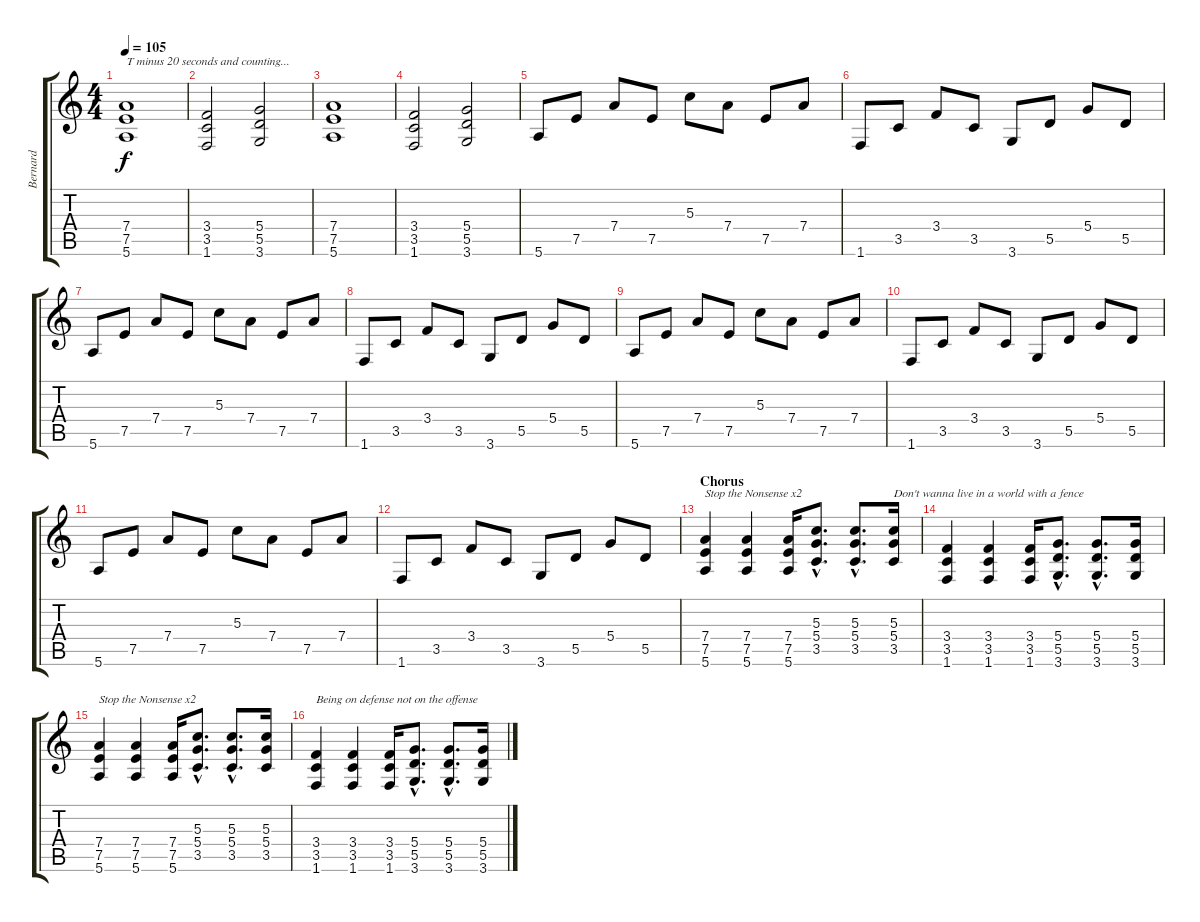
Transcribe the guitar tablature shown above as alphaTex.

\track ("Bernard" "Bernard") {instrument distortionguitar}
\staff {score tabs}
\tuning (E4 B3 G3 D3 A2 E2) {hide}
\ts (4 4)
\tempo 105
\clef g2
\ks c
(7.4 7.5 5.6).1{txt "T minus 20 seconds and counting..." dy f} |
(3.4 3.5 1.6).2 (5.4 5.5 3.6).2 |
(7.4 7.5 5.6).1 |
(3.4 3.5 1.6).2 (5.4 5.5 3.6).2 |
5.6.8{volume 13} 7.5.8 7.4.8 7.5.8 5.3.8 7.4.8 7.5.8 7.4.8 |
1.6.8 3.5.8 3.4.8 3.5.8 3.6.8 5.5.8 5.4.8 5.5.8 |
5.6.8 7.5.8 7.4.8 7.5.8 5.3.8 7.4.8 7.5.8 7.4.8 |
1.6.8 3.5.8 3.4.8 3.5.8 3.6.8 5.5.8 5.4.8 5.5.8 |
5.6.8 7.5.8 7.4.8 7.5.8 5.3.8 7.4.8 7.5.8 7.4.8 |
1.6.8 3.5.8 3.4.8 3.5.8 3.6.8 5.5.8 5.4.8 5.5.8 |
5.6.8 7.5.8 7.4.8 7.5.8 5.3.8 7.4.8 7.5.8 7.4.8 |
1.6.8 3.5.8 3.4.8 3.5.8 3.6.8 5.5.8 5.4.8 5.5.8 |
\section ("" "Chorus")
(7.4 7.5 5.6).4{txt "Stop the Nonsense x2" volume 8} (7.4 7.5 5.6).4 (7.4 7.5 5.6).16 (5.3{hac} 5.4{hac} 3.5{hac}).8{d} (5.3{hac} 5.4{hac} 3.5{hac}).8{d} (5.3 5.4 3.5).16{txt "Don't wanna live in a world with a fence"} |
(3.4 3.5 1.6).4 (3.4 3.5 1.6).4 (3.4 3.5 1.6).16 (5.4{hac} 5.5{hac} 3.6{hac}).8{d} (5.4{hac} 5.5{hac} 3.6{hac}).8{d} (5.4 5.5 3.6).16 |
(7.4 7.5 5.6).4{txt "Stop the Nonsense x2"} (7.4 7.5 5.6).4 (7.4 7.5 5.6).16 (5.3{hac} 5.4{hac} 3.5{hac}).8{d} (5.3{hac} 5.4{hac} 3.5{hac}).8{d} (5.3 5.4 3.5).16 |
(3.4 3.5 1.6).4{txt "Being on defense not on the offense"} (3.4 3.5 1.6).4 (3.4 3.5 1.6).16 (5.4{hac} 5.5{hac} 3.6{hac}).8{d} (5.4{hac} 5.5{hac} 3.6{hac}).8{d} (5.4 5.5 3.6).16
